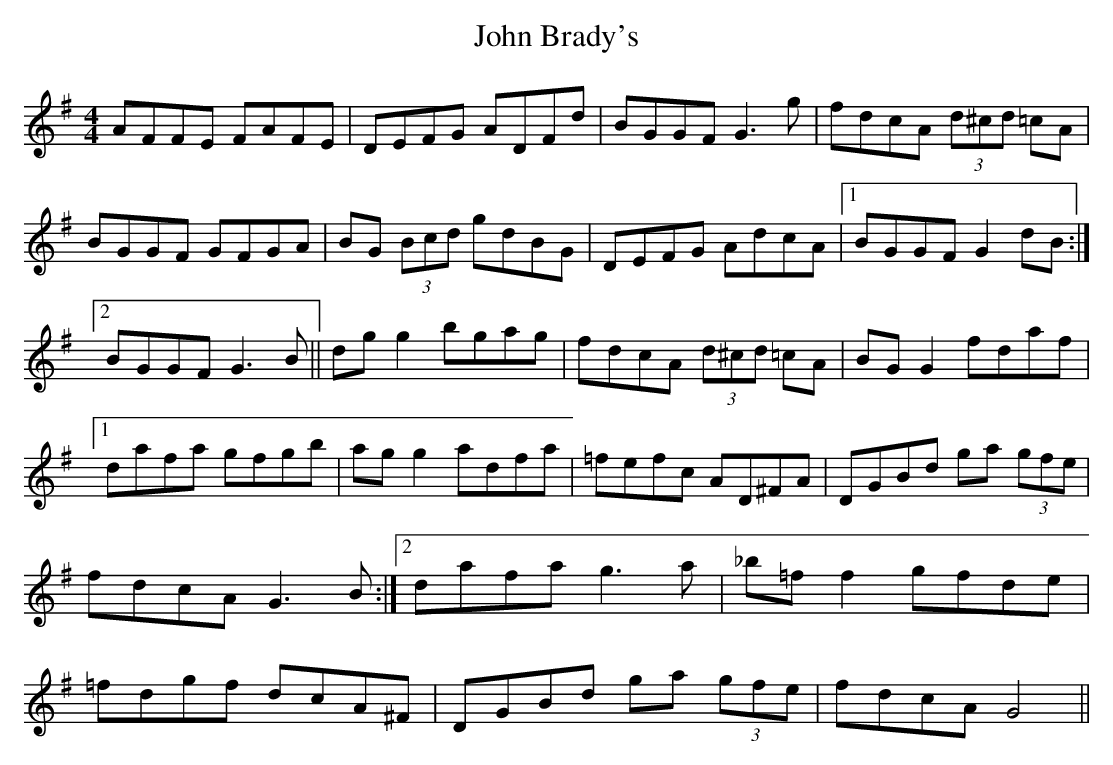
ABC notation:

X:1
T:John Brady's
M:4/4
L:1/8
K:G
AFFE FAFE|DEFG ADFd|BGGF G3g|fdcA (3d^cd =cA|\
BGGF GFGA|BG (3Bcd gdBG|DEFG AdcA|1 BGGF G2dB:|2BGGF G3B||\
dgg2 bgag|fdcA (3d^cd =cA|BGG2 fdaf|1 dafa gfgb|\
agg2 adfa|=fefc AD^FA|DGBd ga (3gfe|fdcA G3B:|2 dafa g3a|\
_b=ff2 gfde|=fdgf dcA^F|DGBd ga (3gfe|fdcA G4||
